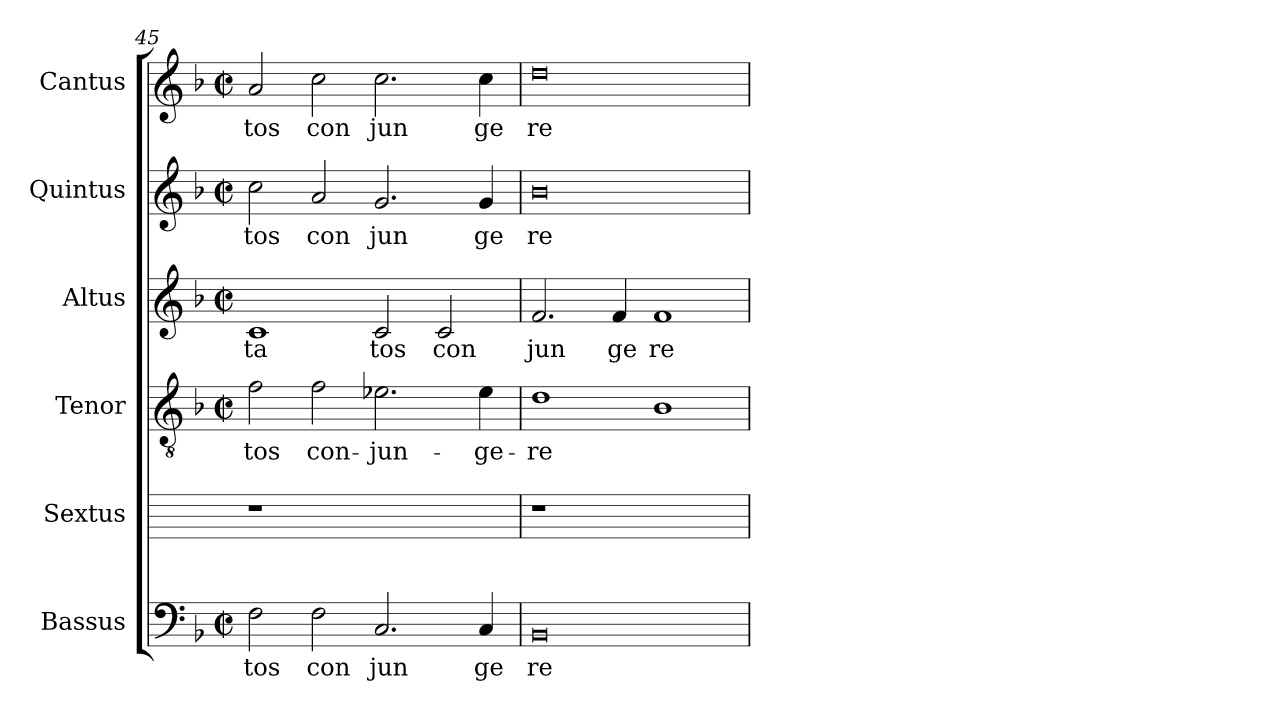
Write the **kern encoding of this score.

**kern	**text	**kern	**kern	**text	**kern	**text	**kern	**text	**kern	**text
*part6	*part6	*part5	*part4	*part4	*part3	*part3	*part2	*part2	*part1	*part1
*staff6	*staff6	*staff5	*staff4	*staff4	*staff3	*staff3	*staff2	*staff2	*staff1	*staff1
*I"Bassus	*	*I"Sextus	*I"Tenor	*	*I"Altus	*	*I"Quintus	*	*I"Cantus	*
*I'Bassus	*	*	*I'Tenor	*	*I'Altus	*	*I'Quintus	*	*I'Cantus	*
*clefF4	*	*	*clefGv2	*	*clefG2	*	*clefG2	*	*clefG2	*
*k[b-]	*	*	*k[b-]	*	*k[b-]	*	*k[b-]	*	*k[b-]	*
*F:	*	*	*F:	*	*F:	*	*F:	*	*F:	*
*M2/2	*	*	*M2/2	*	*M2/2	*	*M2/2	*	*M2/2	*
*met(c|)	*	*	*met(c|)	*	*met(c|)	*	*met(c|)	*	*met(c|)	*
=45	=45	=45	=45	=45	=45	=45	=45	=45	=45	=45
!	!LO:LY:b:cj	!	!	!LO:LY:b:cj	!	!LO:LY:b:cj	!	!LO:LY:b:cj	!	!LO:LY:b:cj
2F\	tos	1r	2f\	-tos	1c	ta	2cc\	tos	2a/	tos
!	!LO:LY:b:cj	!	!	!LO:LY:b:cj	!	!	!	!LO:LY:b:cj	!	!LO:LY:b:cj
2F\	con	.	2f\	con-	.	.	2a/	con	2cc\	con
!	!LO:LY:b:cj	!	!	!LO:LY:b:cj	!	!LO:LY:b:cj	!	!LO:LY:b:cj	!	!LO:LY:b:cj
2.C/	jun	1ryy	2.e-X\	-jun-	2c/	tos	2.g/	jun	2.cc\	jun
!	!	!	!	!	!	!LO:LY:b:cj	!	!	!	!
.	.	.	.	.	2c/	con	.	.	.	.
!	!LO:LY:b:cj	!	!	!LO:LY:b:cj	!	!	!	!LO:LY:b:cj	!	!LO:LY:b:cj
4C/	ge	.	4e-\	-ge-	.	.	4g/	ge	4cc\	ge
=46	=46	=46	=46	=46	=46	=46	=46	=46	=46	=46
!	!LO:LY:b:cj	!	!	!LO:LY:b:cj	!	!LO:LY:b:cj	!	!LO:LY:b:cj	!	!LO:LY:b:cj
0BB-	re	1r	1d	-re	2.f/	jun	0b-	re	0dd	re
!	!	!	!	!	!	!LO:LY:b:cj	!	!	!	!
.	.	.	.	.	4f/	ge	.	.	.	.
!	!	!	!	!	!	!LO:LY:b:cj	!	!	!	!
.	.	1ryy	1B-	.	1f	re	.	.	.	.
=	=	=	=	=	=	=	=	=	=	=
*-	*-	*-	*-	*-	*-	*-	*-	*-	*-	*-
